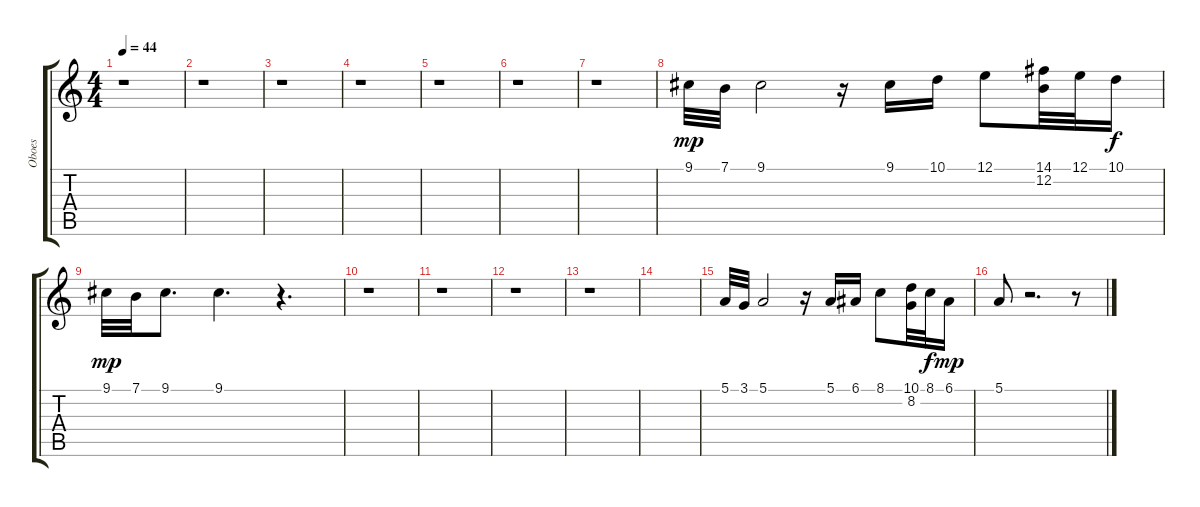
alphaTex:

\track ("Oboes" "Oboes") {instrument oboe}
\staff {score tabs}
\tuning (E4 B3 G3 D3 A2 E2) {hide}
\ts (4 4)
\tempo 44
\clef g2
\ks c
r.1{dy mp} |
r.1 |
r.1 |
r.1 |
r.1 |
r.1 |
r.1 |
9.1.32{instrument oboe} 7.1.32 9.1.2 r.16 9.1.16 10.1.16 12.1.8 (14.1 12.2).32 12.1.32 10.1.16{dy f} |
9.1.32{dy mp} 7.1.32 9.1.8{d} 9.1.4{d} r.4{d} |
r.1 |
r.1 |
r.1 |
r.1 |
|
5.1.32 3.1.32 5.1.2 r.16 5.1.16 6.1.16 8.1.8 (10.1 8.2).32 8.1.32{dy f} 6.1.16{dy mp} |
5.1.8 r.2{d} r.8
